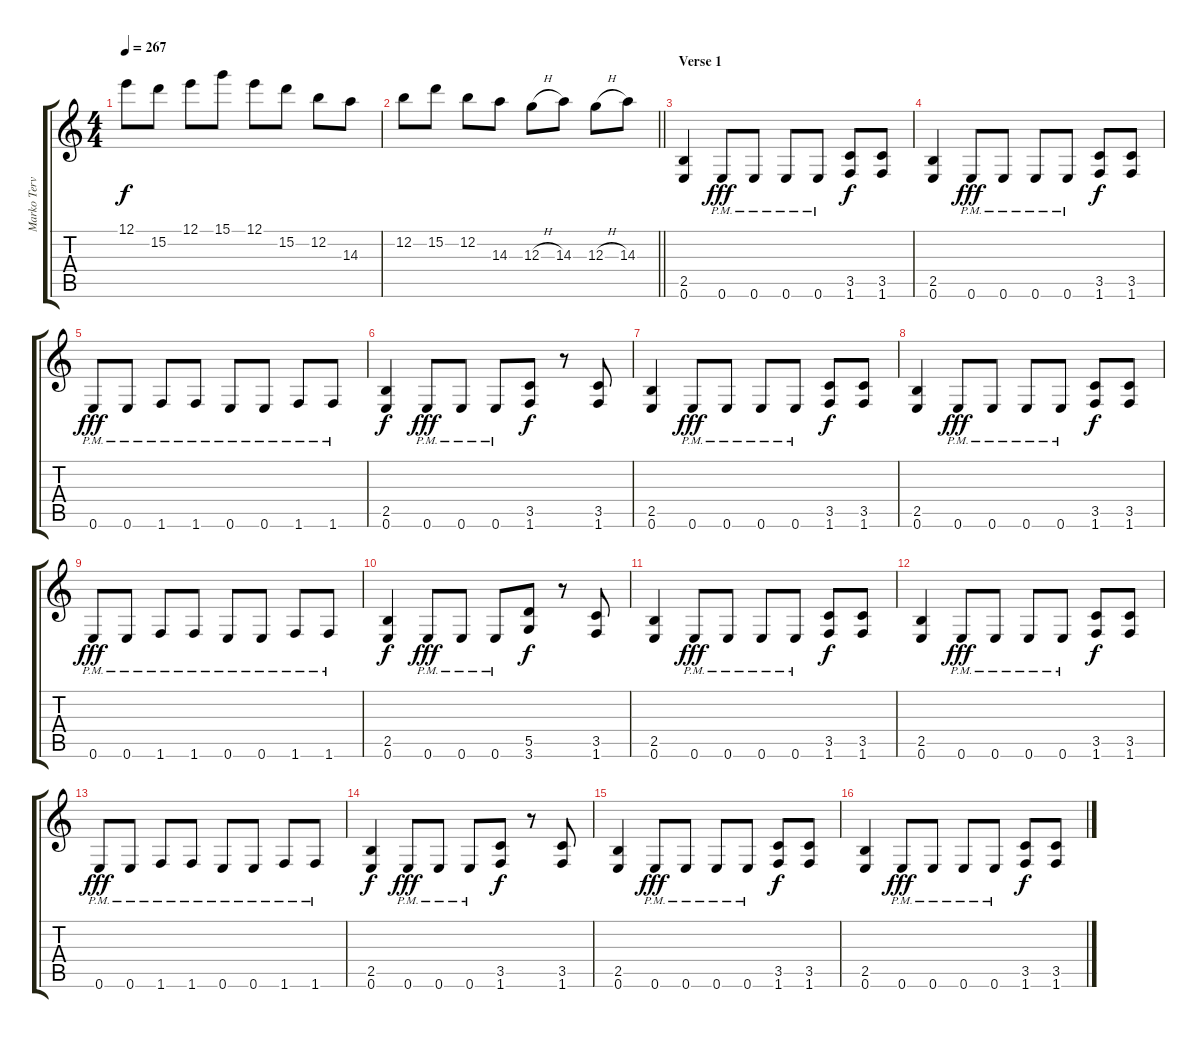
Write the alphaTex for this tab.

\track ("Marko Tervonen" "Marko Terv") {instrument distortionguitar}
\staff {score tabs}
\tuning (E4 B3 G3 D3 A2 E2) {hide}
\ts (4 4)
\tempo 267
\clef g2
\ks c
12.1.8{dy f} 15.2.8 12.1.8 15.1.8 12.1.8 15.2.8 12.2.8 14.3.8 |
\barLineRight lightlight
12.2.8 15.2.8 12.2.8 14.3.8 12.3{h}.8 14.3.8 12.3{h}.8 14.3.8 |
\section ("" "Verse 1")
(2.5 0.6).4 0.6{pm}.8{dy fff} 0.6{pm}.8 0.6{pm}.8 0.6{pm}.8 (3.5 1.6).8{dy f} (3.5 1.6).8 |
(2.5 0.6).4 0.6{pm}.8{dy fff} 0.6{pm}.8 0.6{pm}.8 0.6{pm}.8 (3.5 1.6).8{dy f} (3.5 1.6).8 |
0.6{pm}.8{dy fff} 0.6{pm}.8 1.6{pm}.8 1.6{pm}.8 0.6{pm}.8 0.6{pm}.8 1.6{pm}.8 1.6{pm}.8 |
(2.5 0.6).4{dy f} 0.6{pm}.8{dy fff} 0.6{pm}.8 0.6{pm}.8 (3.5 1.6).8{dy f} r.8 (3.5 1.6).8 |
(2.5 0.6).4 0.6{pm}.8{dy fff} 0.6{pm}.8 0.6{pm}.8 0.6{pm}.8 (3.5 1.6).8{dy f} (3.5 1.6).8 |
(2.5 0.6).4 0.6{pm}.8{dy fff} 0.6{pm}.8 0.6{pm}.8 0.6{pm}.8 (3.5 1.6).8{dy f} (3.5 1.6).8 |
0.6{pm}.8{dy fff} 0.6{pm}.8 1.6{pm}.8 1.6{pm}.8 0.6{pm}.8 0.6{pm}.8 1.6{pm}.8 1.6{pm}.8 |
(2.5 0.6).4{dy f} 0.6{pm}.8{dy fff} 0.6{pm}.8 0.6{pm}.8 (5.5 3.6).8{dy f} r.8 (3.5 1.6).8 |
(2.5 0.6).4 0.6{pm}.8{dy fff} 0.6{pm}.8 0.6{pm}.8 0.6{pm}.8 (3.5 1.6).8{dy f} (3.5 1.6).8 |
(2.5 0.6).4 0.6{pm}.8{dy fff} 0.6{pm}.8 0.6{pm}.8 0.6{pm}.8 (3.5 1.6).8{dy f} (3.5 1.6).8 |
0.6{pm}.8{dy fff} 0.6{pm}.8 1.6{pm}.8 1.6{pm}.8 0.6{pm}.8 0.6{pm}.8 1.6{pm}.8 1.6{pm}.8 |
(2.5 0.6).4{dy f} 0.6{pm}.8{dy fff} 0.6{pm}.8 0.6{pm}.8 (3.5 1.6).8{dy f} r.8 (3.5 1.6).8 |
(2.5 0.6).4 0.6{pm}.8{dy fff} 0.6{pm}.8 0.6{pm}.8 0.6{pm}.8 (3.5 1.6).8{dy f} (3.5 1.6).8 |
(2.5 0.6).4 0.6{pm}.8{dy fff} 0.6{pm}.8 0.6{pm}.8 0.6{pm}.8 (3.5 1.6).8{dy f} (3.5 1.6).8
